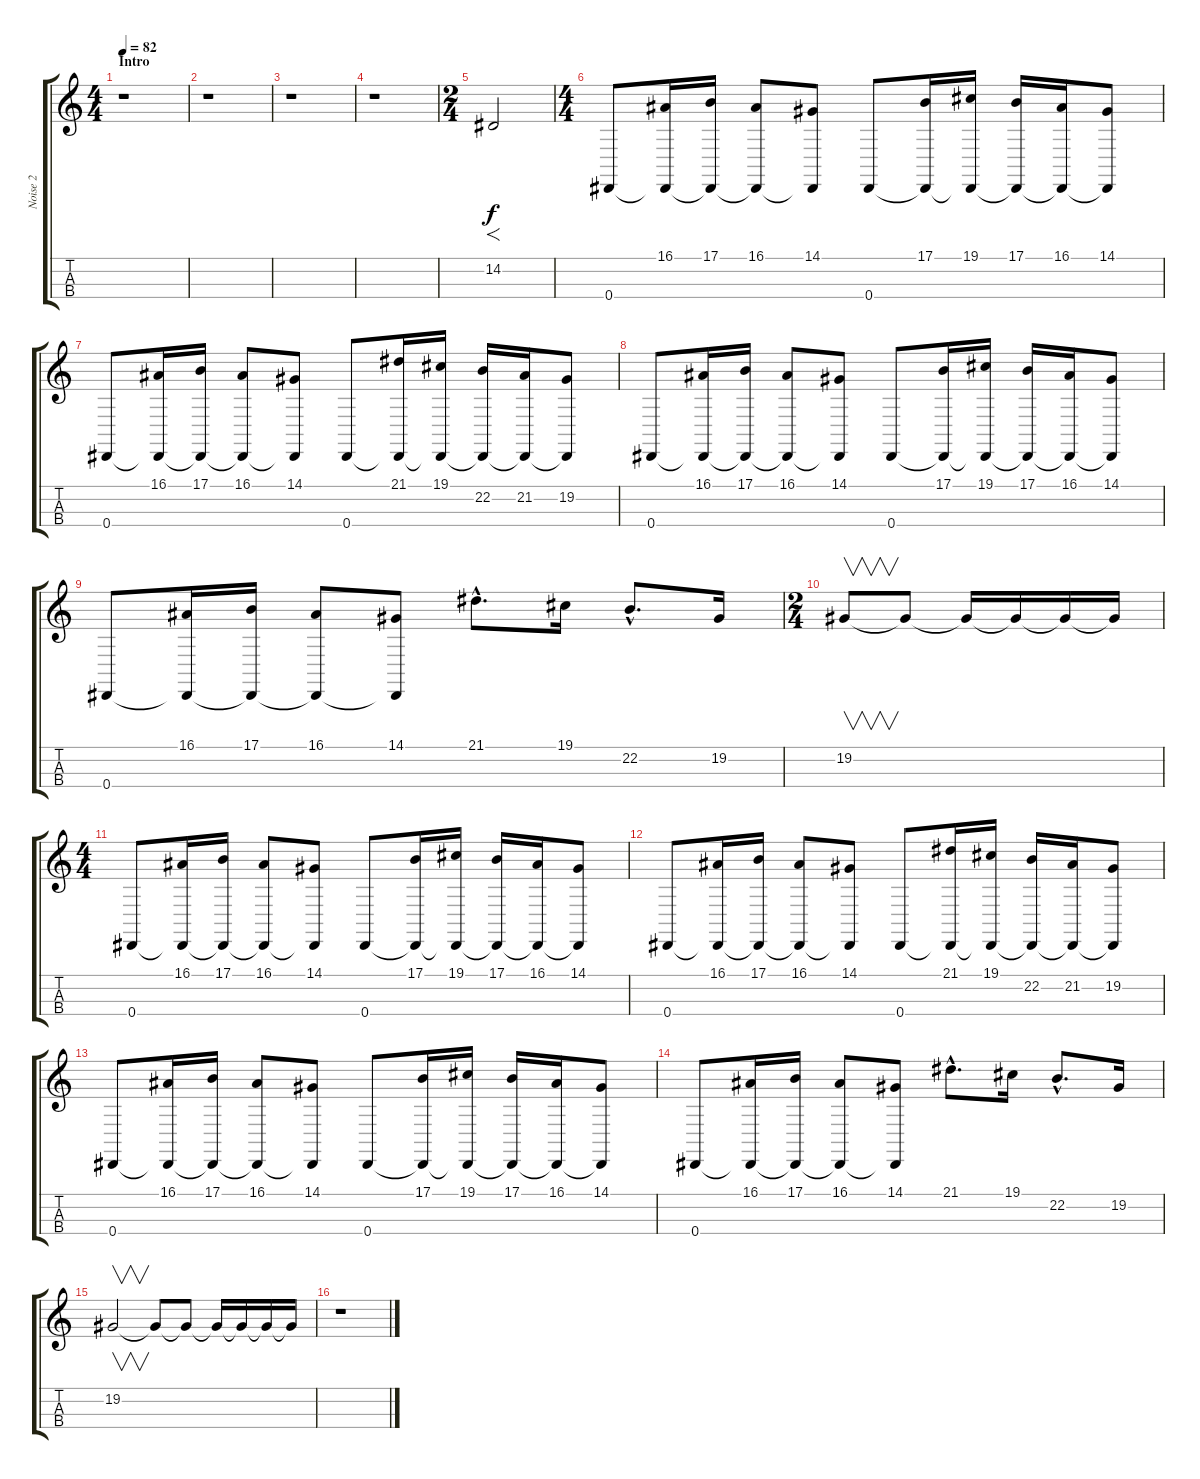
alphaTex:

\track ("Noise 2" "Noise 2") {instrument stringensemble1}
\staff {score tabs}
\tuning (Gb3 Db3 Ab2 Eb2) {hide}
\ts (4 4)
\section ("" "Intro")
\tempo 82
\clef g2
\ks c
r.1{dy f instrument stringensemble1} |
r.1 |
r.1 |
r.1 |
\ts (2 4)
14.2.2{f} |
\ts (4 4)
0.4.8 (16.1 0.4{t}).16 (17.1 0.4{t}).16 (16.1 0.4{t}).8 (14.1 0.4{t}).8 0.4.8 (17.1 0.4{t}).16 (19.1 0.4{t}).16 (17.1 0.4{t}).16 (16.1 0.4{t}).16 (14.1 0.4{t}).8 |
0.4.8 (16.1 0.4{t}).16 (17.1 0.4{t}).16 (16.1 0.4{t}).8 (14.1 0.4{t}).8 0.4.8 (21.1 0.4{t}).16 (19.1 0.4{t}).16 (22.2 0.4{t}).16 (21.2 0.4{t}).16 (19.2 0.4{t}).8 |
0.4.8 (16.1 0.4{t}).16 (17.1 0.4{t}).16 (16.1 0.4{t}).8 (14.1 0.4{t}).8 0.4.8 (17.1 0.4{t}).16 (19.1 0.4{t}).16 (17.1 0.4{t}).16 (16.1 0.4{t}).16 (14.1 0.4{t}).8 |
0.4.8 (16.1 0.4{t}).16 (17.1 0.4{t}).16 (16.1 0.4{t}).8 (14.1 0.4{t}).8 21.1{hac}.8{d} 19.1.16 22.2{hac}.8{d} 19.2.16 |
\ts (2 4)
19.2.8{v volume 9} 19.2{t}.8{volume 8} 19.2{t}.16{volume 6} 19.2{t}.16{volume 5} 19.2{t}.16{volume 4} 19.2{t}.16{volume 2} |
\ts (4 4)
0.4.8{volume 11} (16.1 0.4{t}).16 (17.1 0.4{t}).16 (16.1 0.4{t}).8 (14.1 0.4{t}).8 0.4.8 (17.1 0.4{t}).16 (19.1 0.4{t}).16 (17.1 0.4{t}).16 (16.1 0.4{t}).16 (14.1 0.4{t}).8 |
0.4.8 (16.1 0.4{t}).16 (17.1 0.4{t}).16 (16.1 0.4{t}).8 (14.1 0.4{t}).8 0.4.8 (21.1 0.4{t}).16 (19.1 0.4{t}).16 (22.2 0.4{t}).16 (21.2 0.4{t}).16 (19.2 0.4{t}).8 |
0.4.8 (16.1 0.4{t}).16 (17.1 0.4{t}).16 (16.1 0.4{t}).8 (14.1 0.4{t}).8 0.4.8 (17.1 0.4{t}).16 (19.1 0.4{t}).16 (17.1 0.4{t}).16 (16.1 0.4{t}).16 (14.1 0.4{t}).8 |
0.4.8 (16.1 0.4{t}).16 (17.1 0.4{t}).16 (16.1 0.4{t}).8 (14.1 0.4{t}).8 21.1{hac}.8{d} 19.1.16 22.2{hac}.8{d} 19.2.16 |
19.2.2{v} 19.2{t}.8{volume 9} 19.2{t}.8{volume 8} 19.2{t}.16{volume 6} 19.2{t}.16{volume 5} 19.2{t}.16{volume 4} 19.2{t}.16{volume 2} |
r.1
